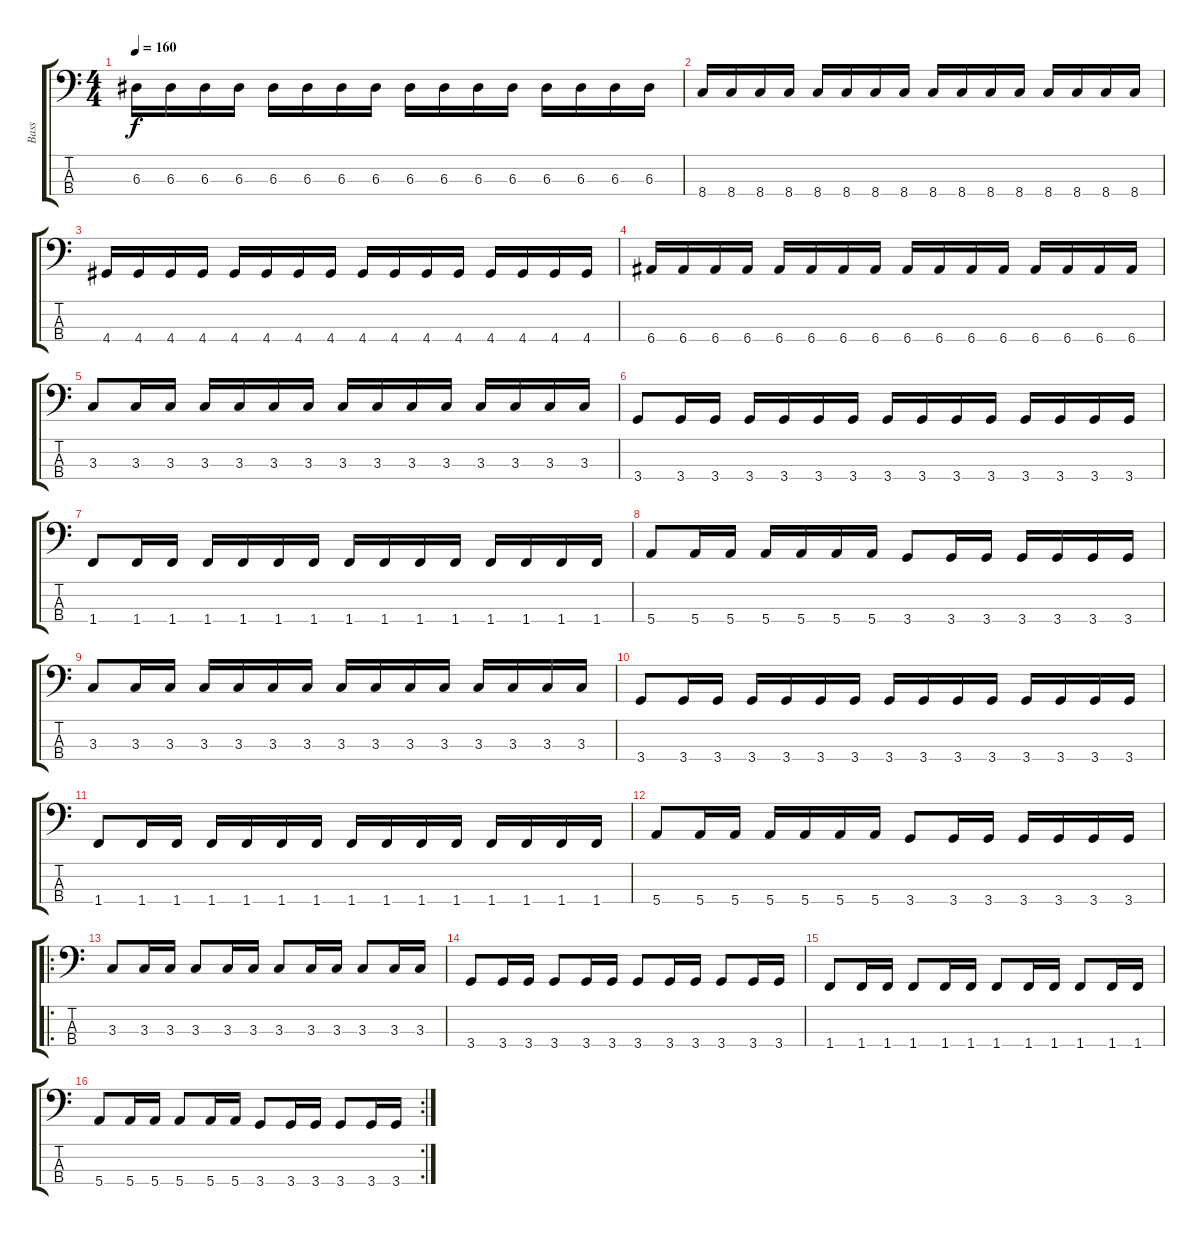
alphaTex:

\track ("Bass" "Bass") {instrument electricbassfinger}
\staff {score tabs}
\tuning (G2 D2 A1 E1) {hide}
\ts (4 4)
\tempo 160
\clef f4
\ks c
6.3.16{dy f} 6.3.16 6.3.16 6.3.16 6.3.16 6.3.16 6.3.16 6.3.16 6.3.16 6.3.16 6.3.16 6.3.16 6.3.16 6.3.16 6.3.16 6.3.16 |
8.4.16 8.4.16 8.4.16 8.4.16 8.4.16 8.4.16 8.4.16 8.4.16 8.4.16 8.4.16 8.4.16 8.4.16 8.4.16 8.4.16 8.4.16 8.4.16 |
4.4.16 4.4.16 4.4.16 4.4.16 4.4.16 4.4.16 4.4.16 4.4.16 4.4.16 4.4.16 4.4.16 4.4.16 4.4.16 4.4.16 4.4.16 4.4.16 |
6.4.16 6.4.16 6.4.16 6.4.16 6.4.16 6.4.16 6.4.16 6.4.16 6.4.16 6.4.16 6.4.16 6.4.16 6.4.16 6.4.16 6.4.16 6.4.16 |
3.3.8 3.3.16 3.3.16 3.3.16 3.3.16 3.3.16 3.3.16 3.3.16 3.3.16 3.3.16 3.3.16 3.3.16 3.3.16 3.3.16 3.3.16 |
3.4.8 3.4.16 3.4.16 3.4.16 3.4.16 3.4.16 3.4.16 3.4.16 3.4.16 3.4.16 3.4.16 3.4.16 3.4.16 3.4.16 3.4.16 |
1.4.8 1.4.16 1.4.16 1.4.16 1.4.16 1.4.16 1.4.16 1.4.16 1.4.16 1.4.16 1.4.16 1.4.16 1.4.16 1.4.16 1.4.16 |
5.4.8 5.4.16 5.4.16 5.4.16 5.4.16 5.4.16 5.4.16 3.4.8 3.4.16 3.4.16 3.4.16 3.4.16 3.4.16 3.4.16 |
3.3.8 3.3.16 3.3.16 3.3.16 3.3.16 3.3.16 3.3.16 3.3.16 3.3.16 3.3.16 3.3.16 3.3.16 3.3.16 3.3.16 3.3.16 |
3.4.8 3.4.16 3.4.16 3.4.16 3.4.16 3.4.16 3.4.16 3.4.16 3.4.16 3.4.16 3.4.16 3.4.16 3.4.16 3.4.16 3.4.16 |
1.4.8 1.4.16 1.4.16 1.4.16 1.4.16 1.4.16 1.4.16 1.4.16 1.4.16 1.4.16 1.4.16 1.4.16 1.4.16 1.4.16 1.4.16 |
5.4.8 5.4.16 5.4.16 5.4.16 5.4.16 5.4.16 5.4.16 3.4.8 3.4.16 3.4.16 3.4.16 3.4.16 3.4.16 3.4.16 |
\ro
3.3.8 3.3.16 3.3.16 3.3.8 3.3.16 3.3.16 3.3.8 3.3.16 3.3.16 3.3.8 3.3.16 3.3.16 |
3.4.8 3.4.16 3.4.16 3.4.8 3.4.16 3.4.16 3.4.8 3.4.16 3.4.16 3.4.8 3.4.16 3.4.16 |
1.4.8 1.4.16 1.4.16 1.4.8 1.4.16 1.4.16 1.4.8 1.4.16 1.4.16 1.4.8 1.4.16 1.4.16 |
\rc 2
5.4.8 5.4.16 5.4.16 5.4.8 5.4.16 5.4.16 3.4.8 3.4.16 3.4.16 3.4.8 3.4.16 3.4.16
